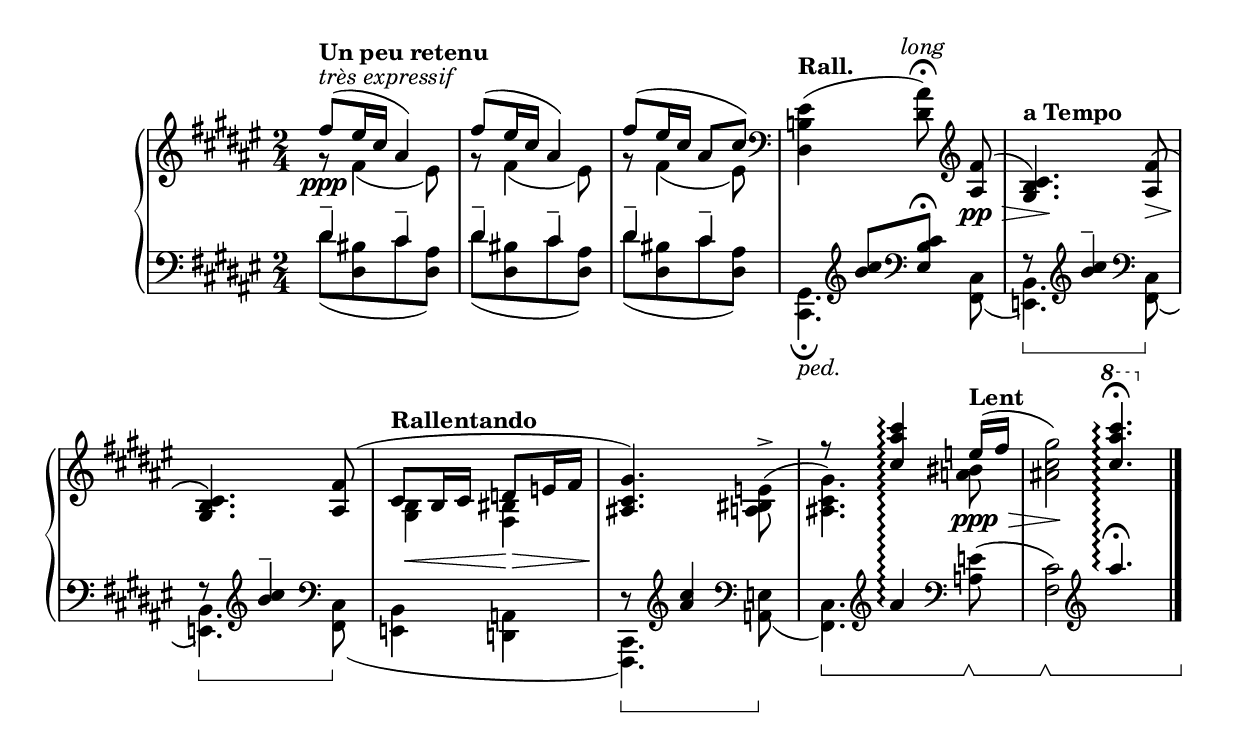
% DO NOT EDIT this file manually; it is automatically
% generated from Documentation/snippets/new
% Make any changes in Documentation/snippets/new/
% and then run scripts/auxiliar/makelsr.py
%
% This file is in the public domain.
%% Note: this file works from version 2.17.24
\version "2.18.0"

\header {
  lsrtags = "headword"

  texidoc = "
Keyboard headword

"
  doctitle = "Keyboard headword"
} % begin verbatim

% M. Ravel, Sonatine (1905)
% First movement
\include "english.ly"

\layout {
  \context {
    \Score
    \remove "Bar_number_engraver"
  }
}

fermataLong = \markup {
  \override #'(direction . 1)
  \override #'(baseline-skip . 2) {
    \dir-column {
      \fermata
      \text \italic \center-align long
    }
  }
}

\new PianoStaff <<
  \set PianoStaff.connectArpeggios = ##t
  \new Staff {
    \time 2/4
    \key fs \major
    <<
      \new Voice {
        \voiceOne
        fs''8 ( ^\markup {
          \override #'(baseline-skip . 2.4) \column {
            \line \bold { Un peu retenu }
            \line \italic { très expressif }
          }
        }
        es''16
        cs''16
        as'4 )
        |
        fs''8 (
        es''16
        cs''16
        as'4 )
        |
        fs''8 (
        es''16
        cs''16
        as'8
        cs''8 )
        |
      }
      \new Voice {
        \voiceTwo
        gs'8\rest \ppp
        fs'4 (
        es'8 )
        |
        gs'8\rest
        fs'4 (
        es'8 )
        |
        gs'8\rest
        fs'4 (
        es'8 )
        |
      }
    >>
    \clef bass
    <ds b! es'>4 ( ^ \markup \bold { Rall. }
    \override Script.stencil = #(lambda (grob)
      (grob-interpret-markup grob fermataLong))
    <ds' as'>8 ) \fermata
    \noBeam
    \clef treble
    \slurUp
    \once \override Hairpin.to-barline = ##f
    <as fs'>8 ( \pp \>
    |
    <gs b cs'>4. \! ) ^\markup \bold { a Tempo }
    \slurUp
    <as fs'>8 ^\( \>
    |
    <gs b cs'>4. \! \)
    <<
      \new Voice {
        \voiceOne
        <as fs'>8 (
        |
        cs'8 ^\markup \bold { Rallentando }
        b16
        cs'16
        d'8
        e'16
        fs'16
        |
        <as! cs' gs'>4. )
        s8
        |
        r8
        <cs'' as'' cs'''>4 \arpeggio
        e''16 ( ^\markup \bold { Lent }
        fs''16
        |
        \voiceTwo
        <as'! cs'' gs''>2 )
        |
      }
      \new Voice {
        \voiceTwo
        s8
        |
        <gs b>4 \<
        <fs bs>4 \>
        |
        s4. \!
        \slurUp
        \once \override Script.direction = #UP
        <a bs e'>8 ( \accent
        |
        <as! cs' gs'>4. )
        \once \override Hairpin.to-barline = ##f
        <a' bs'>8 \ppp \>
        |
        s8 \!
        \stemDown
        \once \override Script.direction = #UP
        \ottava #1
        \voiceOne
        \once \override PianoStaff.Arpeggio.padding = #0.8
        <cs''' as''' cs''''>4. \arpeggio \fermata
        \ottava #0
        \bar "|."
      }
    >>
  }
  \new Staff <<
    \set Staff.pedalSustainStyle = #'bracket
    \key fs \major
    \clef bass
    \new Voice {
      \voiceOne
      ds'4 \tenuto
      cs'4 \tenuto
      |
      ds'4 \tenuto
      cs'4 \tenuto
      |
      ds'4 \tenuto
      cs'4 \tenuto
      |
      s8
      \clef treble
      <b' cs''>8 [
      \clef bass
      <es b cs'>8 \fermata ]
      s8
      |
      fs8\rest
      \clef treble
      <b' cs''>4 \tenuto
      s8
      |
      fs8\rest
      \clef treble
      <b' cs''>4 \tenuto
      s8
      |
      s2
      |
      ds8\rest
      \clef treble
      <as' cs''>4
      \clef bass
      s8
      |
      s8
      \clef treble
      <as'>4 \arpeggio
      \clef bass
      s8
      |
      s8
      \clef treble
      <as''>4. \arpeggio \fermata
      |
    }
    \new Voice {
      \voiceTwo
      ds'8 [ (
      < ds bs >8
      cs'8
      < ds as >8 ] )
      |
      ds'8 [ (
      < ds bs >8
      cs'8
      < ds as >8 ] )
      |
      ds'8 [ (
      < ds bs >8
      cs'8
      < ds as >8 ] )
      |
      \once \override Script.outside-staff-priority = #100
      \once \override TextScript.outside-staff-priority = #500
      <cs, gs,>4. \fermata _\markup \italic { ped. }
      <fs, cs>8 (
      |
      <e, b,>4. ) \sustainOn
      \clef bass
      <fs, cs>8 \( \sustainOff
      |
      <e, b,>4. \) \sustainOn
      \clef bass
      <fs, cs>8 ( \sustainOff
      |
      <e, b,>4
      <d, a,>4
      |
      <fs,, cs,>4. ) \sustainOn
      <a, e>8 ( \sustainOff
      |
      <fs, cs>4. ) \sustainOn
      \slurUp
      <a e'>8 ( \sustainOff \sustainOn
      |
      <fs cs'>2 ) \sustainOff \sustainOn
      |
    }
  >>
>>
